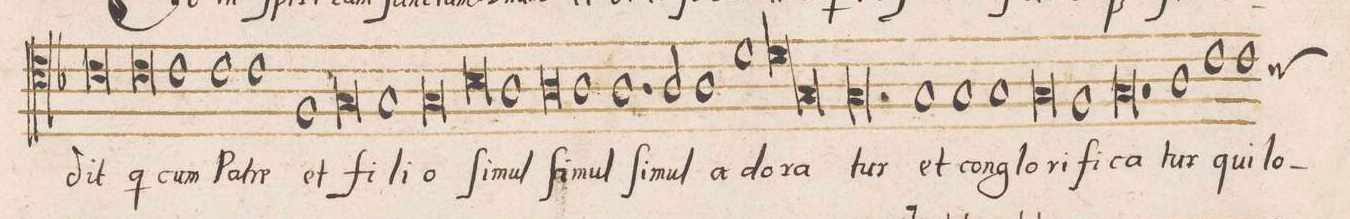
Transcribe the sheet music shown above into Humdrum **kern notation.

**kern	**text
*I"TENOR	*
*clefC4	*
*k[b-]	*
*met(O)	*
*M3/1	*
0.c	-dit
=124-	=124-
0c	q(ui)
1c	cum
=125-	=125-
1c	Pa-
1c	-tre
1F	et
=126-	=126-
0G	fi-
1G	-li-
=127-	=127-
0.G	-o
=128-	=128-
0B-	ſi-
1A	-mul
=129-	=129-
0A	ſi-
1A	-mul
=130-	=130-
1.A	ſi-
2A/	-mul
1A	a-
=131-	=131-
1d	-do-
*lig	*
1d	-ra-
1G	.
*Xlig	*
=132-	=132-
0.G	-tur
=133-	=133-
1G	et
1G	con-
1G	-glo-
=134-	=134-
0G	-ri-
1F	-fi-
=135-	=135-
0.G	-ca-
=136-	=136-
1A	-tur
1c	qui
*custos:B-	*
1c	lo-
=137-	=137-
*-	*-
